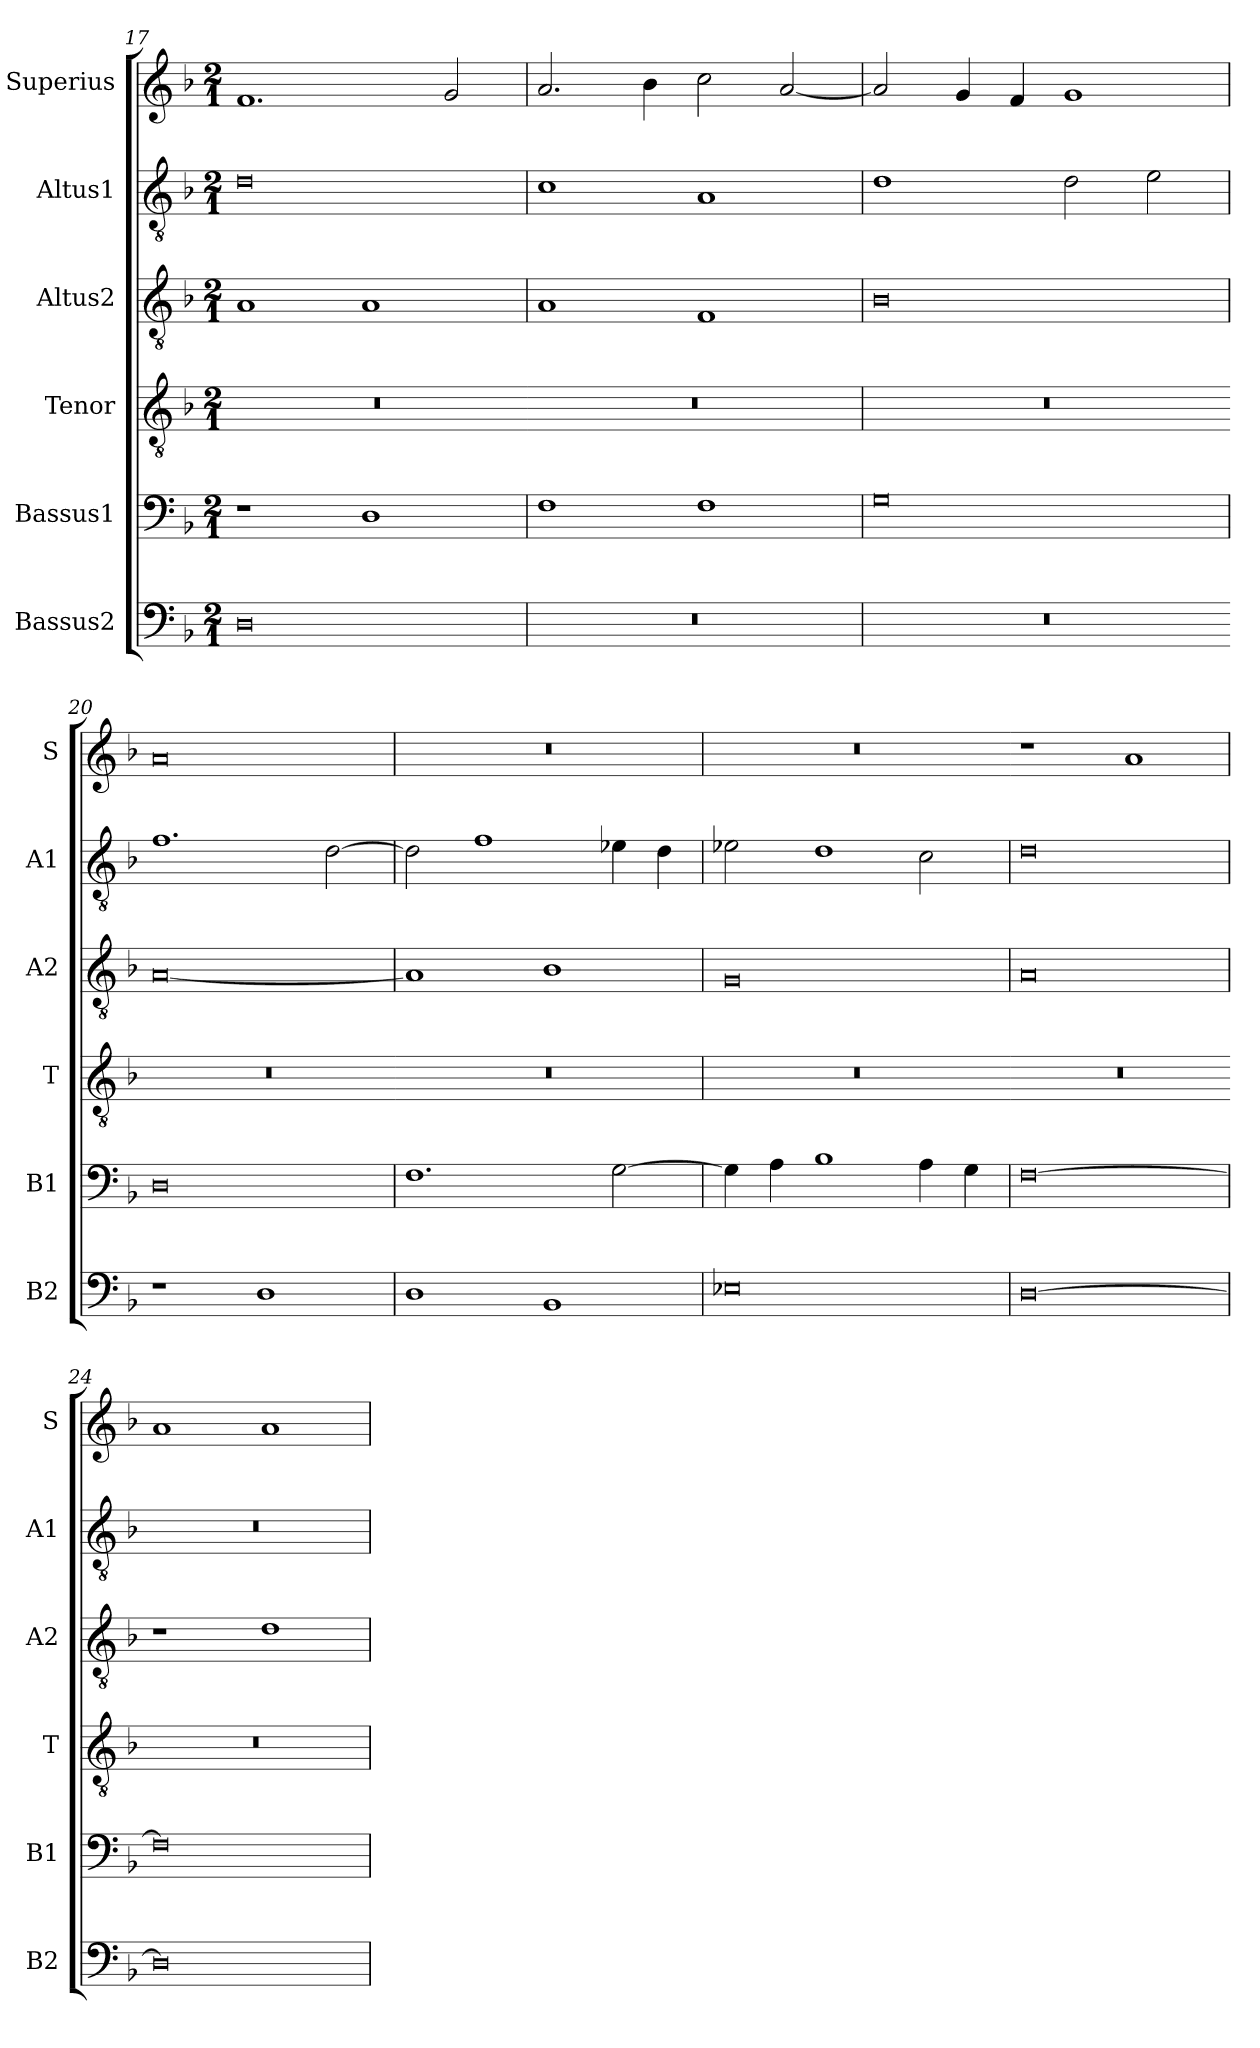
**kern	**kern	**kern	**kern	**kern	**kern
*part6	*part5	*part4	*part3	*part2	*part1
*staff6	*staff5	*staff4	*staff3	*staff2	*staff1
*I"Bassus2	*I"Bassus1	*I"Tenor	*I"Altus2	*I"Altus1	*I"Superius
*I'B2	*I'B1	*I'T	*I'A2	*I'A1	*I'S
*clefF4	*clefF4	*clefGv2	*clefGv2	*clefGv2	*clefG2
*k[b-]	*k[b-]	*k[b-]	*k[b-]	*k[b-]	*k[b-]
*M2/1	*M2/1	*M2/1	*M2/1	*M2/1	*M2/1
=17	=17	=17	=17	=17	=17
0D	1r	0r	1A	0d	1.f
.	1D	.	1A	.	.
.	.	.	.	.	2g/
=18	=18	=18.	=18	=18	=18
0r	1F	0r	1A	1c	2.a/
.	.	.	.	.	4b-\
.	1F	.	1F	1A	2cc\
.	.	.	.	.	[2a/
=19	=19	=19	=19	=19	=19
0r	0G	0r	0B-	1d	2a/]
.	.	.	.	.	4g/
.	.	.	.	.	4f/
.	.	.	.	2d\	1g
.	.	.	.	2e\	.
=20	=20	=20.	=20	=20	=20
1r	0D	0r	[0A	1.f	0a
1D	.	.	.	.	.
.	.	.	.	[2d\	.
=21	=21	=21.	=21	=21	=21
1D	1.F	0r	1A]	2d\]	0r
.	.	.	.	1f	.
1BB-	.	.	1B-	.	.
.	[2G\	.	.	4e-X\	.
.	.	.	.	4d\	.
=22	=22	=22	=22	=22	=22
0E-X	4G\]	0r	0G	2e-X\	0r
.	4A\	.	.	.	.
.	1B-	.	.	1d	.
.	4A\	.	.	2c\	.
.	4G\	.	.	.	.
=23	=23	=23.	=23	=23	=23
[0D	[0F	0r	0A	0d	1r
.	.	.	.	.	1a
=24	=24	=24.	=24	=24	=24
0D]	0F]	0r	1r	0r	1a
.	.	.	1d	.	1a
=	=	=	=	=	=
*-	*-	*-	*-	*-	*-
